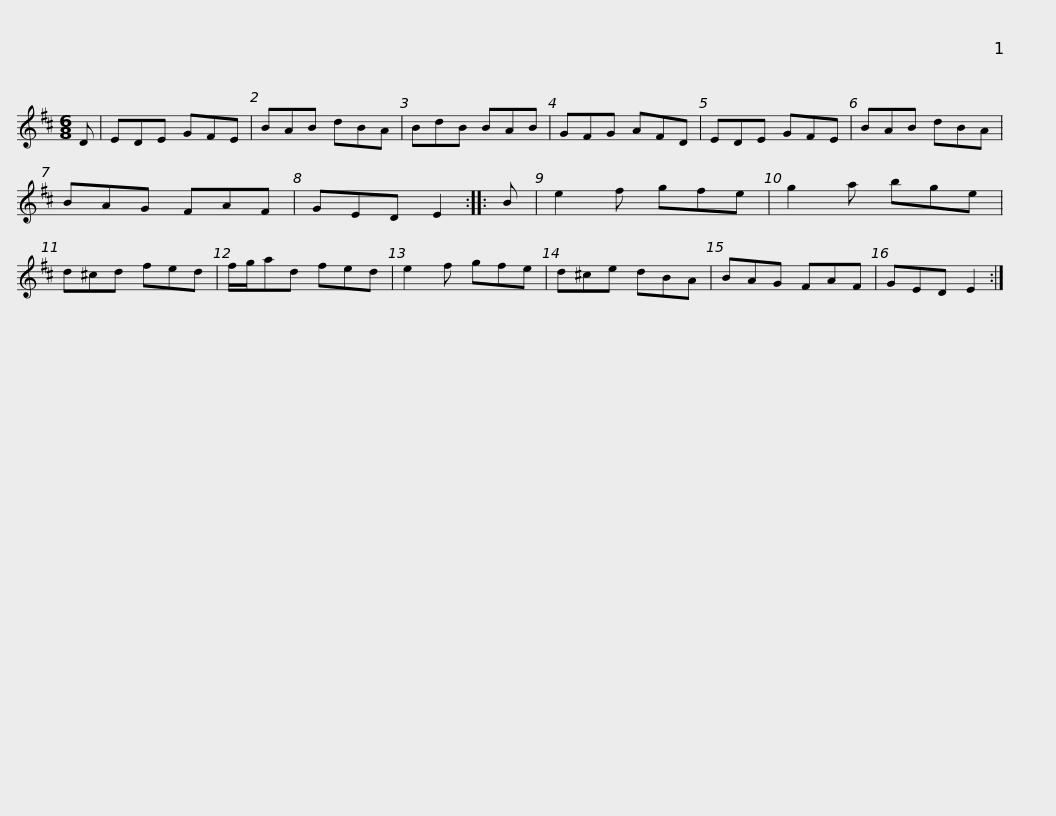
X:1
L:1/8
M:6/8
I:linebreak $
K:D
V:1 treble
V:1
 D | EDE GFE | BAB dBA | BdB BAB | GFG AFD | %5
 EDE GFE | BAB dBA | BAG FAF |$ GED E2 :: B | %10
 e2 f gfe | g2 a bge | d^cd fed | f/g/ad fed | e2 f gfe | %15
 d^ce dBA |$ BAG FAF | GED E2 :| %18
